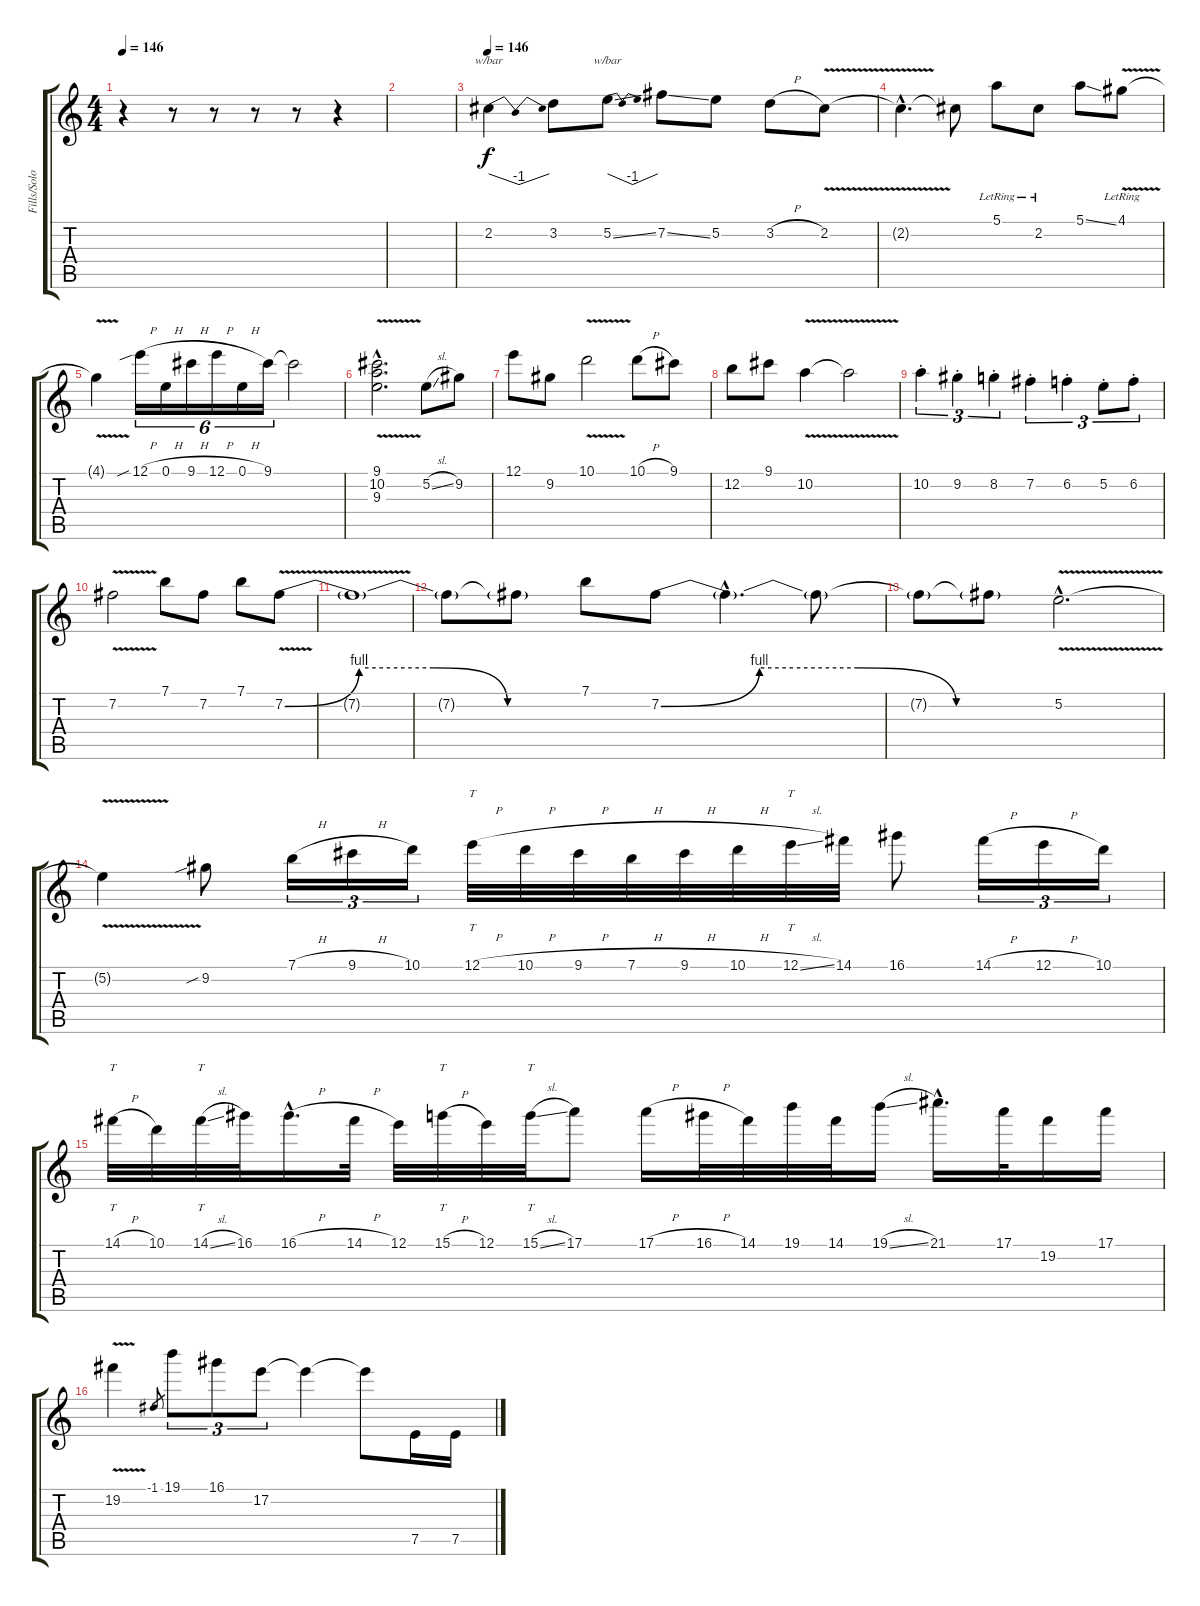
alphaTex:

\track ("Fills/Solo" "Fills/Solo") {instrument distortionguitar}
\staff {score tabs}
\tuning (E4 B3 G3 D3 A2 E2) {hide}
\ts (4 4)
\tempo 146
\clef g2
\ks c
r.4{dy f} r.8 r.8 r.8 r.8 r.4 |
|
\tempo 146
2.2.4{tbe (dip default 0 0 30 -4 60 0)} 3.2.8 5.2{ss}.8{tbe (dip default 0 0 30 -4 60 0)} 7.2{ss}.8 5.2.8 3.2{h}.8 2.2{v}.8 |
2.2{hac t}.4{d} 2.2{t}.8 5.1{lr}.8 2.2{lr}.8 5.1{ss}.8 4.1{v lr}.8 |
4.1{t}.4 12.1{sib h}.16{tu (6 4)} 0.1{h}.16{tu (6 4)} 9.1{h}.16{tu (6 4)} 12.1{h}.16{tu (6 4)} 0.1{h}.16{tu (6 4)} 9.1.16{tu (6 4)} 9.1{t}.2 |
(9.1{v hac} 10.2{v hac} 9.3{v hac}).2{d} 5.2{sl}.8 9.2.8 |
12.1.8 9.2.8 10.1{v}.2 10.1{h}.8 9.1.8 |
12.2.8 9.1.8 10.2{v}.4 10.2{t}.2 |
10.2{st}.4{tu (3 2)} 9.2{st}.4{tu (3 2)} 8.2{st}.4{tu (3 2)} 7.2{st}.4{tu (3 2)} 6.2{st}.4{tu (3 2)} 5.2{st}.8{tu (3 2)} 6.2{st}.8{tu (3 2)} |
7.2{v}.2 7.1.8 7.2.8 7.1.8 7.2{be (custom 0 0 15 4 30 4 45 0 60 0) v}.8 |
7.2{t}.1 |
7.2{t}.8 7.2{t}.8 7.1.8 7.2{be (custom 0 0 15 4 30 4 45 0 60 0)}.8 7.2{hac t}.4{d} 7.2{t}.8 |
7.2{t}.8 7.2{t}.8 5.2{v hac}.2{d} |
5.2{t}.4 9.2{sib}.8 7.1{h}.16{tu (3 2)} 9.1{h}.16{tu (3 2)} 10.1.16{tu (3 2)} 12.1{h}.32{tt} 10.1{h}.32 9.1{h}.32 7.1{h}.32 9.1{h}.32 10.1{h}.32 12.1{sl}.32{tt} 14.1.32 16.1.8 14.1{h}.16{tu (3 2)} 12.1{h}.16{tu (3 2)} 10.1.16{tu (3 2)} |
14.1{h}.32{tt} 10.1.32 14.1{sl}.32{tt} 16.1.32 16.1{h hac}.16{d} 14.1{h}.32 12.1.32 15.1{h}.32{tt} 12.1.32 15.1{sl}.32{tt} 17.1.8 17.1{h}.16 16.1{h}.32 14.1.32 19.1.32 14.1.32 19.1{sl}.16 21.1{hac}.16{d} 17.1.32 19.2.16 17.1.16 |
19.2{v}.4 -1.1.8{gr} 19.1.8{tu (3 2)} 16.1.8{tu (3 2)} 17.2.8{tu (3 2)} 17.2{t}.4 17.2{t}.8 7.5.16 7.5.16
